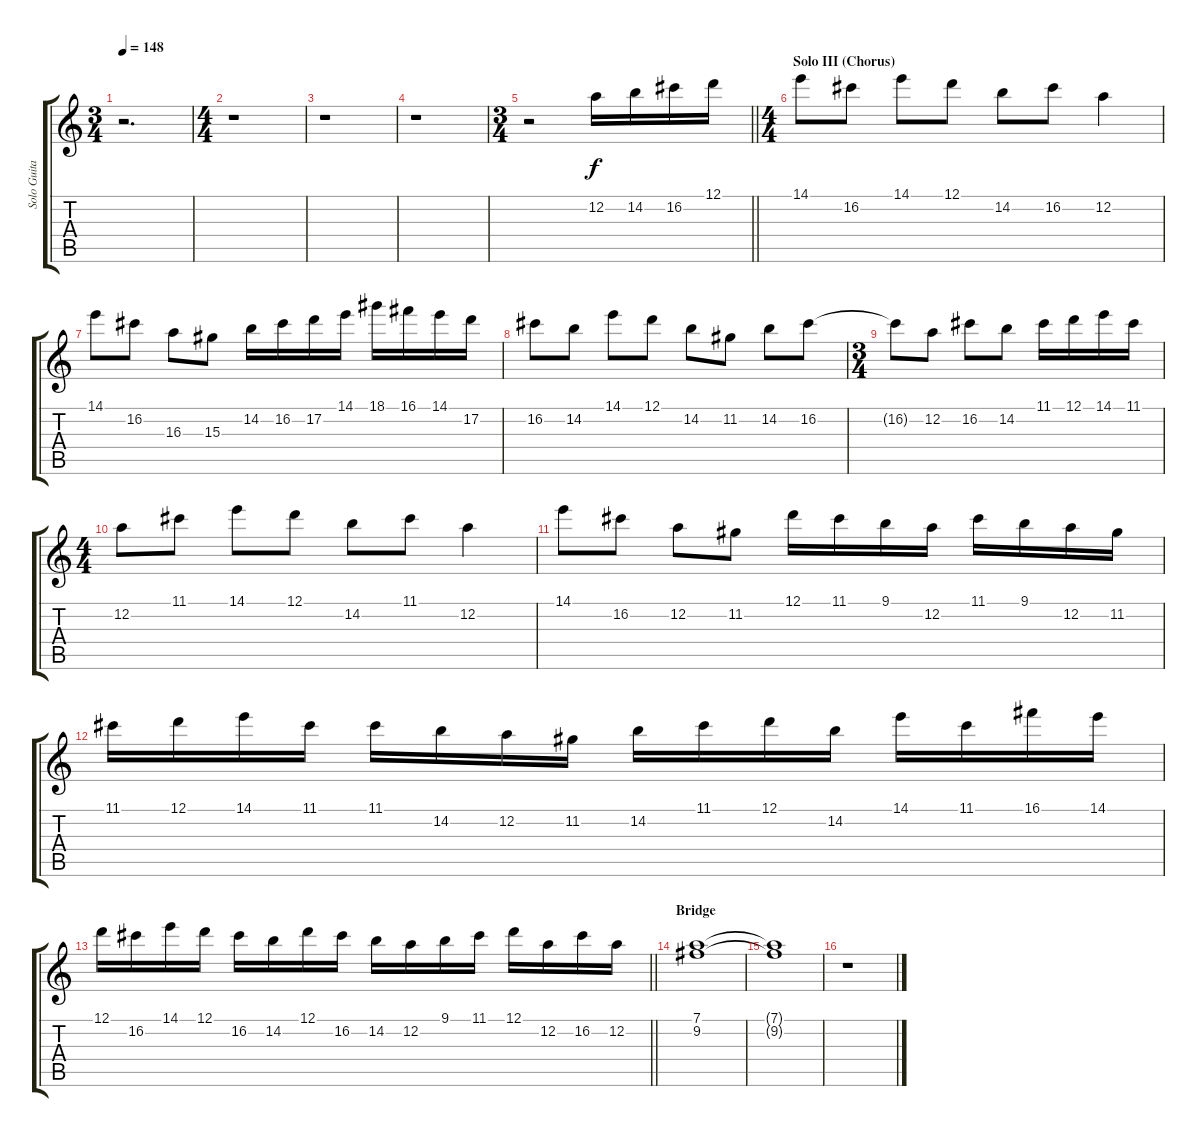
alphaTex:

\track ("Solo Guitar I" "Solo Guita") {instrument distortionguitar}
\staff {score tabs}
\tuning (D4 A3 F3 C3 G2 C2) {hide}
\ts (3 4)
\tempo 148
\clef g2
\ks c
r.2{d dy f} |
\ts (4 4)
r.1 |
r.1 |
r.1 |
\ts (3 4)
\barLineRight lightlight
r.2 12.2.16 14.2.16 16.2.16 12.1.16 |
\ts (4 4)
\section ("" "Solo III (Chorus)")
14.1.8 16.2.8 14.1.8 12.1.8 14.2.8 16.2.8 12.2.4 |
14.1.8 16.2.8 16.3.8 15.3.8 14.2.16 16.2.16 17.2.16 14.1.16 18.1.16 16.1.16 14.1.16 17.2.16 |
16.2.8 14.2.8 14.1.8 12.1.8 14.2.8 11.2.8 14.2.8 16.2.8 |
\ts (3 4)
16.2{t}.8 12.2.8 16.2.8 14.2.8 11.1.16 12.1.16 14.1.16 11.1.16 |
\ts (4 4)
12.2.8 11.1.8 14.1.8 12.1.8 14.2.8 11.1.8 12.2.4 |
14.1.8 16.2.8 12.2.8 11.2.8 12.1.16 11.1.16 9.1.16 12.2.16 11.1.16 9.1.16 12.2.16 11.2.16 |
11.1.16 12.1.16 14.1.16 11.1.16 11.1.16 14.2.16 12.2.16 11.2.16 14.2.16 11.1.16 12.1.16 14.2.16 14.1.16 11.1.16 16.1.16 14.1.16 |
\barLineRight lightlight
12.1.16 16.2.16 14.1.16 12.1.16 16.2.16 14.2.16 12.1.16 16.2.16 14.2.16 12.2.16 9.1.16 11.1.16 12.1.16 12.2.16 16.2.16 12.2.16 |
\section ("" "Bridge")
(7.1 9.2).1 |
(7.1{t} 9.2{t}).1{volume 0} |
r.1
